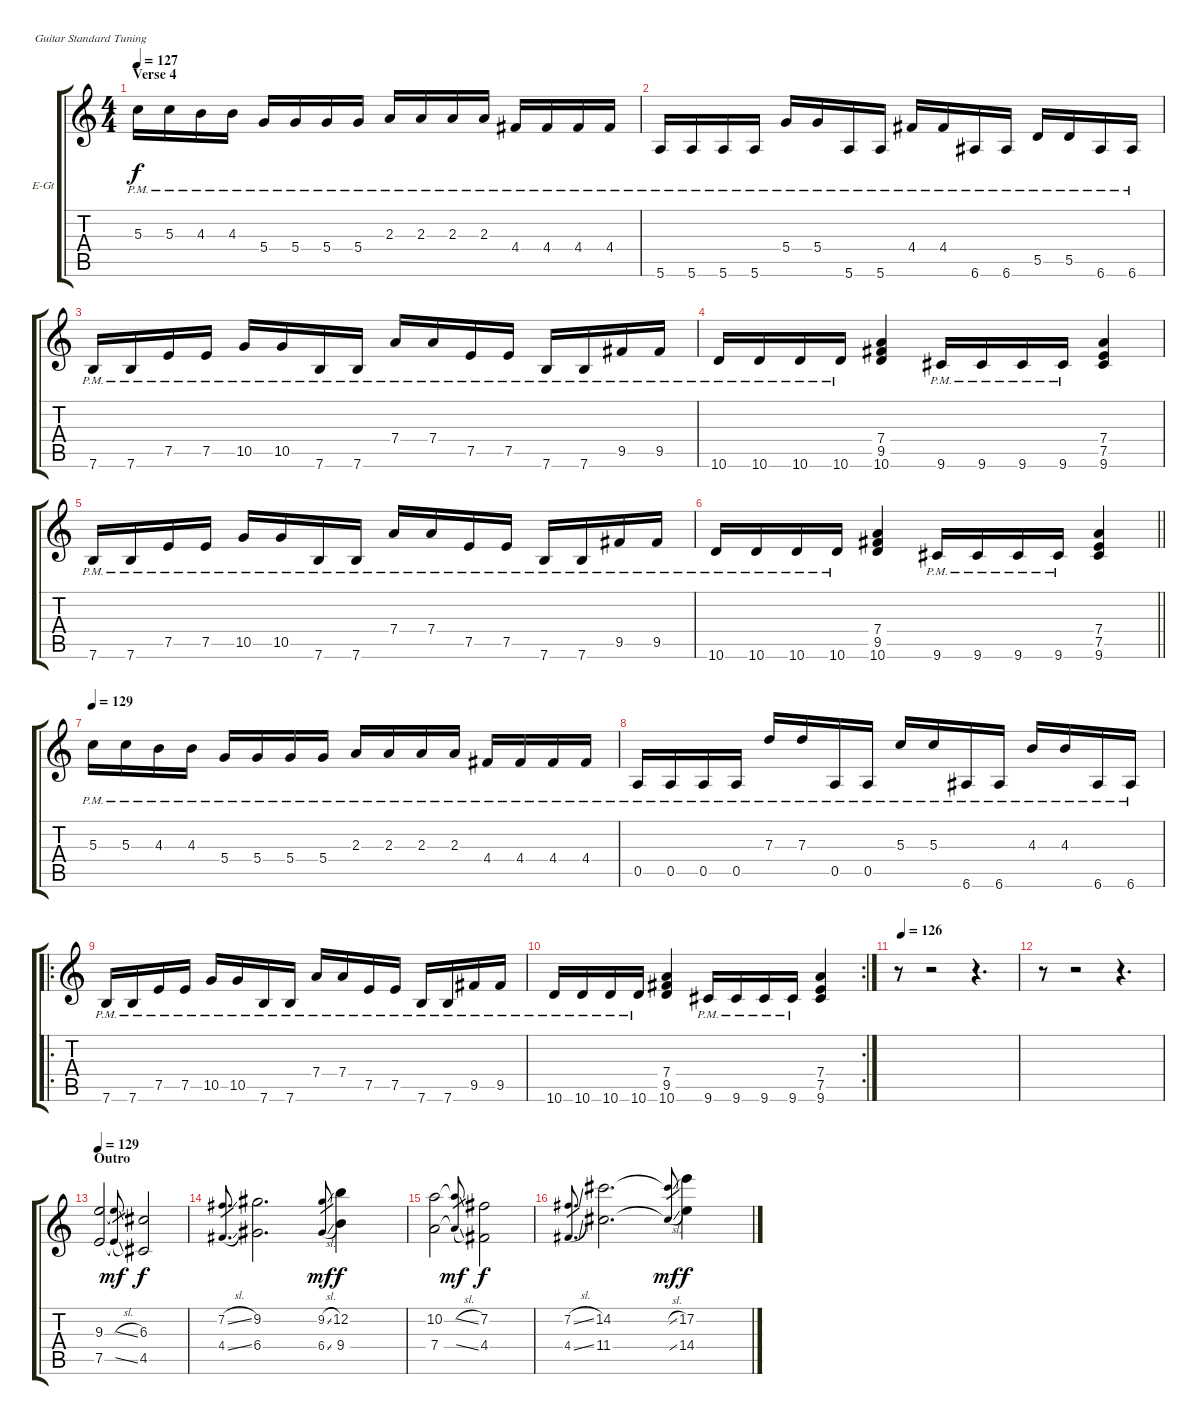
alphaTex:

\bracketExtendMode groupsimilarinstruments
\firstSystemTrackNameOrientation horizontal
\otherSystemsTrackNameOrientation horizontal
\track ("Paul Masvidal" "E-Gt") {instrument distortionguitar}
\staff {score tabs}
\tuning (E4 B3 G3 D3 A2 E2)
\ts (4 4)
\section ("" "Verse 4")
\tempo 127
\clef g2
\ks c
5.3{pm}.16{dy f} 5.3{pm}.16 4.3{pm}.16 4.3{pm}.16 5.4{pm}.16 5.4{pm}.16 5.4{pm}.16 5.4{pm}.16 2.3{pm}.16 2.3{pm}.16 2.3{pm}.16 2.3{pm}.16 4.4{pm}.16 4.4{pm}.16 4.4{pm}.16 4.4{pm}.16 |
5.6{pm}.16 5.6{pm}.16 5.6{pm}.16 5.6{pm}.16 5.4{pm}.16 5.4{pm}.16 5.6{pm}.16 5.6{pm}.16 4.4{pm}.16 4.4{pm}.16 6.6{pm}.16 6.6{pm}.16 5.5{pm}.16 5.5{pm}.16 6.6{pm}.16 6.6{pm}.16 |
7.6{pm}.16 7.6{pm}.16 7.5{pm}.16 7.5{pm}.16 10.5{pm}.16 10.5{pm}.16 7.6{pm}.16 7.6{pm}.16 7.4{pm}.16 7.4{pm}.16 7.5{pm}.16 7.5{pm}.16 7.6{pm}.16 7.6{pm}.16 9.5{pm}.16 9.5{pm}.16 |
10.6{pm}.16 10.6{pm}.16 10.6{pm}.16 10.6{pm}.16 (7.4 9.5 10.6).4 9.6{pm}.16 9.6{pm}.16 9.6{pm}.16 9.6{pm}.16 (7.4 7.5 9.6).4 |
7.6{pm}.16 7.6{pm}.16 7.5{pm}.16 7.5{pm}.16 10.5{pm}.16 10.5{pm}.16 7.6{pm}.16 7.6{pm}.16 7.4{pm}.16 7.4{pm}.16 7.5{pm}.16 7.5{pm}.16 7.6{pm}.16 7.6{pm}.16 9.5{pm}.16 9.5{pm}.16 |
\barLineRight lightlight
10.6{pm}.16 10.6{pm}.16 10.6{pm}.16 10.6{pm}.16 (7.4 9.5 10.6).4 9.6{pm}.16 9.6{pm}.16 9.6{pm}.16 9.6{pm}.16 (7.4 7.5 9.6).4 |
\tempo 129
5.3{pm}.16 5.3{pm}.16 4.3{pm}.16 4.3{pm}.16 5.4{pm}.16 5.4{pm}.16 5.4{pm}.16 5.4{pm}.16 2.3{pm}.16 2.3{pm}.16 2.3{pm}.16 2.3{pm}.16 4.4{pm}.16 4.4{pm}.16 4.4{pm}.16 4.4{pm}.16 |
0.5{pm}.16 0.5{pm}.16 0.5{pm}.16 0.5{pm}.16 7.3{pm}.16 7.3{pm}.16 0.5{pm}.16 0.5{pm}.16 5.3{pm}.16 5.3{pm}.16 6.6{pm}.16 6.6{pm}.16 4.3{pm}.16 4.3{pm}.16 6.6{pm}.16 6.6{pm}.16 |
\ro
7.6{pm}.16 7.6{pm}.16 7.5{pm}.16 7.5{pm}.16 10.5{pm}.16 10.5{pm}.16 7.6{pm}.16 7.6{pm}.16 7.4{pm}.16 7.4{pm}.16 7.5{pm}.16 7.5{pm}.16 7.6{pm}.16 7.6{pm}.16 9.5{pm}.16 9.5{pm}.16 |
\rc 2
10.6{pm}.16 10.6{pm}.16 10.6{pm}.16 10.6{pm}.16 (7.4 9.5 10.6).4 9.6{pm}.16 9.6{pm}.16 9.6{pm}.16 9.6{pm}.16 (7.4 7.5 9.6).4 |
\tempo (126 0.03125)
r.8 r.2 r.4{d} |
r.8 r.2 r.4{d} |
\section ("" "Outro")
\tempo 129
(9.3 7.5).2 (9.3{sl t} 7.5{sl t}).8{gr dy mf} (6.3 4.5).2{dy f} |
(7.2{sl} 4.4{sl}).8{d gr} (9.2 6.4).2{d} (9.2{sl} 6.4{sl}).8{gr dy mf} (12.2 9.4).4{dy f} |
(7.4 10.2).2 (10.2{sl t} 7.4{sl t}).8{gr dy mf} (7.2 4.4).2{dy f} |
(7.2{sl} 4.4{sl}).8{d gr} (14.2 11.4).2{d} (14.2{sl t} 11.4{sl t}).8{gr dy mf} (17.2 14.4).4{dy f}
